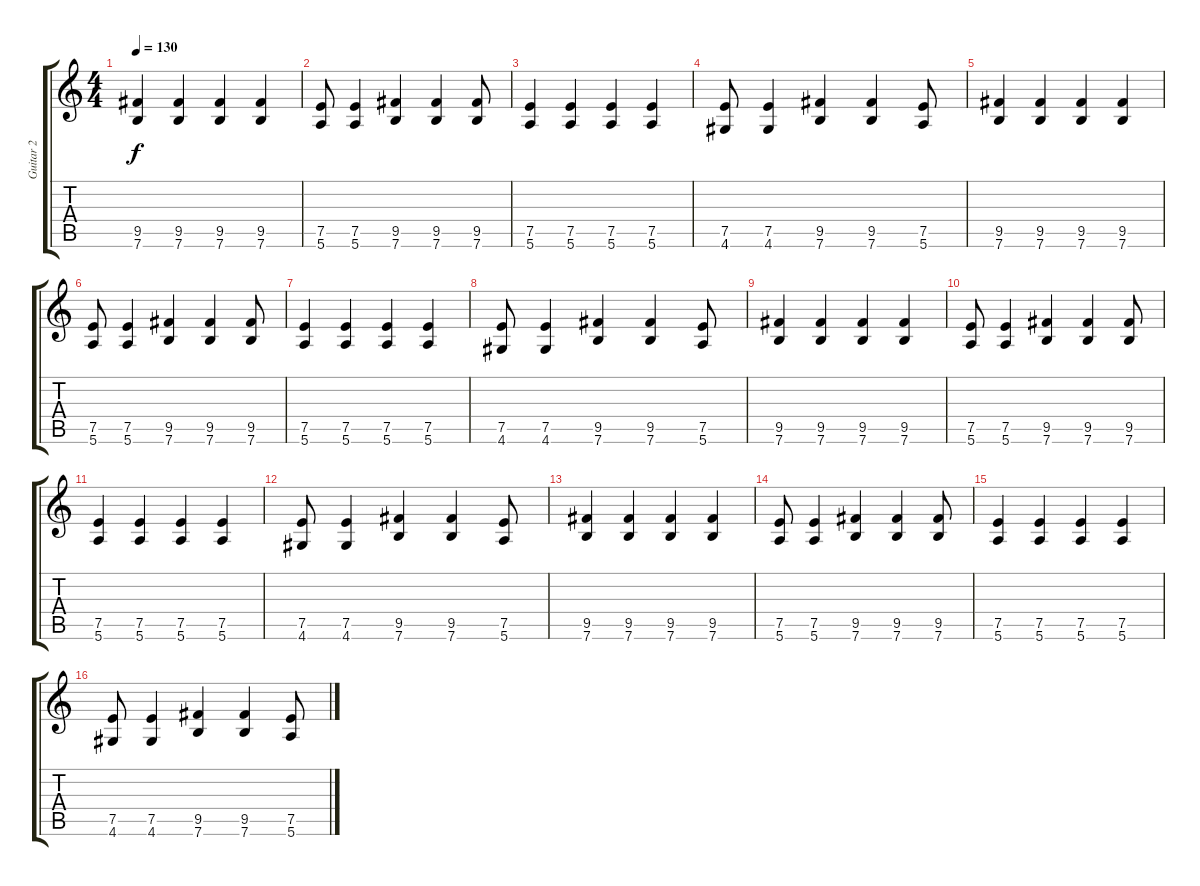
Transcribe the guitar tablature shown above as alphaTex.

\track ("Guitar 2" "Guitar 2") {instrument electricguitarclean}
\staff {score tabs}
\tuning (E4 B3 G3 D3 A2 E2) {hide}
\ts (4 4)
\tempo 130
\clef g2
\ks c
(9.5 7.6).4{dy f} (9.5 7.6).4 (9.5 7.6).4 (9.5 7.6).4 |
(7.5 5.6).8 (7.5 5.6).4 (9.5 7.6).4 (9.5 7.6).4 (9.5 7.6).8 |
(7.5 5.6).4 (7.5 5.6).4 (7.5 5.6).4 (7.5 5.6).4 |
(7.5 4.6).8 (7.5 4.6).4 (9.5 7.6).4 (9.5 7.6).4 (7.5 5.6).8 |
(9.5 7.6).4 (9.5 7.6).4 (9.5 7.6).4 (9.5 7.6).4 |
(7.5 5.6).8 (7.5 5.6).4 (9.5 7.6).4 (9.5 7.6).4 (9.5 7.6).8 |
(7.5 5.6).4 (7.5 5.6).4 (7.5 5.6).4 (7.5 5.6).4 |
(7.5 4.6).8 (7.5 4.6).4 (9.5 7.6).4 (9.5 7.6).4 (7.5 5.6).8 |
(9.5 7.6).4 (9.5 7.6).4 (9.5 7.6).4 (9.5 7.6).4 |
(7.5 5.6).8 (7.5 5.6).4 (9.5 7.6).4 (9.5 7.6).4 (9.5 7.6).8 |
(7.5 5.6).4 (7.5 5.6).4 (7.5 5.6).4 (7.5 5.6).4 |
(7.5 4.6).8 (7.5 4.6).4 (9.5 7.6).4 (9.5 7.6).4 (7.5 5.6).8 |
(9.5 7.6).4 (9.5 7.6).4 (9.5 7.6).4 (9.5 7.6).4 |
(7.5 5.6).8 (7.5 5.6).4 (9.5 7.6).4 (9.5 7.6).4 (9.5 7.6).8 |
(7.5 5.6).4 (7.5 5.6).4 (7.5 5.6).4 (7.5 5.6).4 |
(7.5 4.6).8 (7.5 4.6).4 (9.5 7.6).4 (9.5 7.6).4 (7.5 5.6).8
